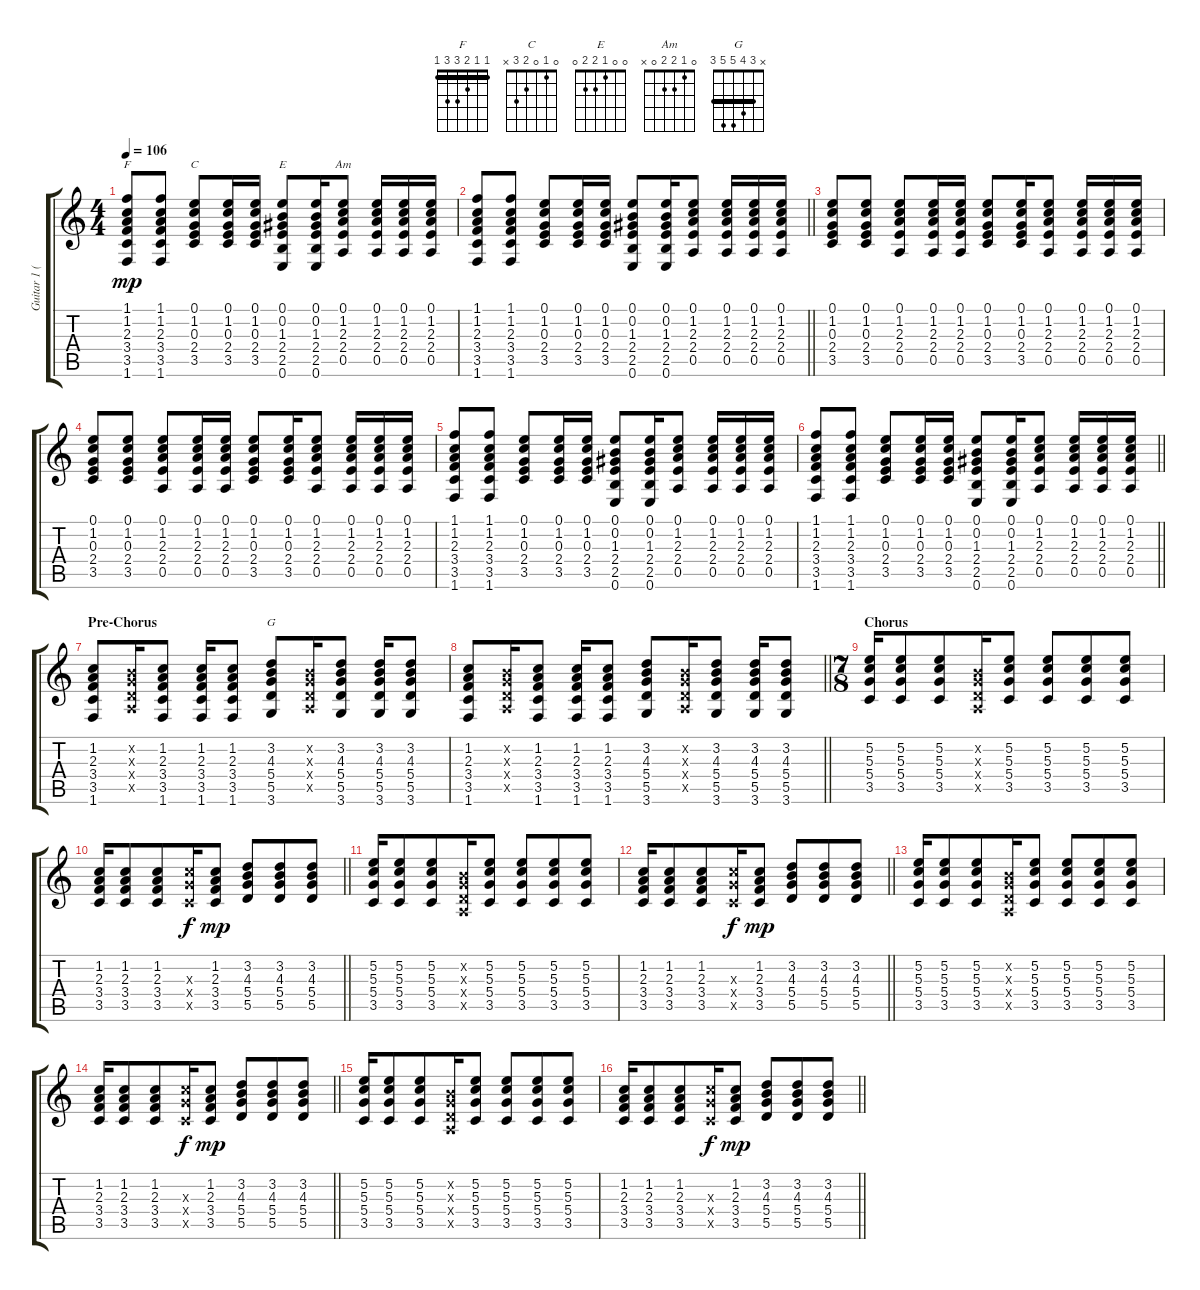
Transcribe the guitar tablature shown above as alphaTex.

\track ("Guitar 1 (Acoustic)" "Guitar 1 (") {instrument acousticguitarsteel}
\staff {score tabs}
\tuning (E4 B3 G3 D3 A2 E2) {hide}
\chord ("F" 1 1 2 3 3 1) {barre 1}
\chord ("C" 0 1 0 2 3 x)
\chord ("E" 0 0 1 2 2 0)
\chord ("Am" 0 1 2 2 0 x)
\chord ("G" x 3 4 5 5 3) {barre 3}
\ts (4 4)
\tempo 106
\clef g2
\ks c
(1.1 1.2 2.3 3.4 3.5 1.6).8{ch "F" dy mp} (1.1 1.2 2.3 3.4 3.5 1.6).8 (0.1 1.2 0.3 2.4 3.5).8{ch "C"} (0.1 1.2 0.3 2.4 3.5).16 (0.1 1.2 0.3 2.4 3.5).16 (0.1 0.2 1.3 2.4 2.5 0.6).8{ch "E"} (0.1 0.2 1.3 2.4 2.5 0.6).16 (0.1 1.2 2.3 2.4 0.5).8{ch "Am"} (0.1 1.2 2.3 2.4 0.5).16 (0.1 1.2 2.3 2.4 0.5).16 (0.1 1.2 2.3 2.4 0.5).16 |
\barLineRight lightlight
(1.1 1.2 2.3 3.4 3.5 1.6).8 (1.1 1.2 2.3 3.4 3.5 1.6).8 (0.1 1.2 0.3 2.4 3.5).8 (0.1 1.2 0.3 2.4 3.5).16 (0.1 1.2 0.3 2.4 3.5).16 (0.1 0.2 1.3 2.4 2.5 0.6).8 (0.1 0.2 1.3 2.4 2.5 0.6).16 (0.1 1.2 2.3 2.4 0.5).8 (0.1 1.2 2.3 2.4 0.5).16 (0.1 1.2 2.3 2.4 0.5).16 (0.1 1.2 2.3 2.4 0.5).16 |
(0.1 1.2 0.3 2.4 3.5).8 (0.1 1.2 0.3 2.4 3.5).8 (0.1 1.2 2.3 2.4 0.5).8 (0.1 1.2 2.3 2.4 0.5).16 (0.1 1.2 2.3 2.4 0.5).16 (0.1 1.2 0.3 2.4 3.5).8 (0.1 1.2 0.3 2.4 3.5).16 (0.1 1.2 2.3 2.4 0.5).8 (0.1 1.2 2.3 2.4 0.5).16 (0.1 1.2 2.3 2.4 0.5).16 (0.1 1.2 2.3 2.4 0.5).16 |
(0.1 1.2 0.3 2.4 3.5).8 (0.1 1.2 0.3 2.4 3.5).8 (0.1 1.2 2.3 2.4 0.5).8 (0.1 1.2 2.3 2.4 0.5).16 (0.1 1.2 2.3 2.4 0.5).16 (0.1 1.2 0.3 2.4 3.5).8 (0.1 1.2 0.3 2.4 3.5).16 (0.1 1.2 2.3 2.4 0.5).8 (0.1 1.2 2.3 2.4 0.5).16 (0.1 1.2 2.3 2.4 0.5).16 (0.1 1.2 2.3 2.4 0.5).16 |
(1.1 1.2 2.3 3.4 3.5 1.6).8 (1.1 1.2 2.3 3.4 3.5 1.6).8 (0.1 1.2 0.3 2.4 3.5).8 (0.1 1.2 0.3 2.4 3.5).16 (0.1 1.2 0.3 2.4 3.5).16 (0.1 0.2 1.3 2.4 2.5 0.6).8 (0.1 0.2 1.3 2.4 2.5 0.6).16 (0.1 1.2 2.3 2.4 0.5).8 (0.1 1.2 2.3 2.4 0.5).16 (0.1 1.2 2.3 2.4 0.5).16 (0.1 1.2 2.3 2.4 0.5).16 |
\barLineRight lightlight
(1.1 1.2 2.3 3.4 3.5 1.6).8 (1.1 1.2 2.3 3.4 3.5 1.6).8 (0.1 1.2 0.3 2.4 3.5).8 (0.1 1.2 0.3 2.4 3.5).16 (0.1 1.2 0.3 2.4 3.5).16 (0.1 0.2 1.3 2.4 2.5 0.6).8 (0.1 0.2 1.3 2.4 2.5 0.6).16 (0.1 1.2 2.3 2.4 0.5).8 (0.1 1.2 2.3 2.4 0.5).16 (0.1 1.2 2.3 2.4 0.5).16 (0.1 1.2 2.3 2.4 0.5).16 |
\section ("" "Pre-Chorus")
(1.2 2.3 3.4 3.5 1.6).8 (0.2{x} 0.3{x} 0.4{x} 0.5{x}).16 (1.2 2.3 3.4 3.5 1.6).8 (1.2 2.3 3.4 3.5 1.6).16 (1.2 2.3 3.4 3.5 1.6).8 (3.2 4.3 5.4 5.5 3.6).8{ch "G"} (0.2{x} 0.3{x} 0.4{x} 0.5{x}).16 (3.2 4.3 5.4 5.5 3.6).8 (3.2 4.3 5.4 5.5 3.6).16 (3.2 4.3 5.4 5.5 3.6).8 |
\barLineRight lightlight
(1.2 2.3 3.4 3.5 1.6).8 (0.2{x} 0.3{x} 0.4{x} 0.5{x}).16 (1.2 2.3 3.4 3.5 1.6).8 (1.2 2.3 3.4 3.5 1.6).16 (1.2 2.3 3.4 3.5 1.6).8 (3.2 4.3 5.4 5.5 3.6).8 (0.2{x} 0.3{x} 0.4{x} 0.5{x}).16 (3.2 4.3 5.4 5.5 3.6).8 (3.2 4.3 5.4 5.5 3.6).16 (3.2 4.3 5.4 5.5 3.6).8 |
\ts (7 8)
\section ("" "Chorus")
(5.2 5.3 5.4 3.5).16 (5.2 5.3 5.4 3.5).8 (5.2 5.3 5.4 3.5).8 (0.2{x} 0.3{x} 0.4{x} 0.5{x}).16 (5.2 5.3 5.4 3.5).8 (5.2 5.3 5.4 3.5).8 (5.2 5.3 5.4 3.5).8 (5.2 5.3 5.4 3.5).8 |
\barLineRight lightlight
(1.2 2.3 3.4 3.5).16 (1.2 2.3 3.4 3.5).8 (1.2 2.3 3.4 3.5).8 (5.3{x} 5.4{x} 3.5{x}).16{dy f} (1.2 2.3 3.4 3.5).8{dy mp} (3.2 4.3 5.4 5.5).8 (3.2 4.3 5.4 5.5).8 (3.2 4.3 5.4 5.5).8 |
(5.2 5.3 5.4 3.5).16 (5.2 5.3 5.4 3.5).8 (5.2 5.3 5.4 3.5).8 (0.2{x} 0.3{x} 0.4{x} 0.5{x}).16 (5.2 5.3 5.4 3.5).8 (5.2 5.3 5.4 3.5).8 (5.2 5.3 5.4 3.5).8 (5.2 5.3 5.4 3.5).8 |
\barLineRight lightlight
(1.2 2.3 3.4 3.5).16 (1.2 2.3 3.4 3.5).8 (1.2 2.3 3.4 3.5).8 (5.3{x} 5.4{x} 3.5{x}).16{dy f} (1.2 2.3 3.4 3.5).8{dy mp} (3.2 4.3 5.4 5.5).8 (3.2 4.3 5.4 5.5).8 (3.2 4.3 5.4 5.5).8 |
(5.2 5.3 5.4 3.5).16 (5.2 5.3 5.4 3.5).8 (5.2 5.3 5.4 3.5).8 (0.2{x} 0.3{x} 0.4{x} 0.5{x}).16 (5.2 5.3 5.4 3.5).8 (5.2 5.3 5.4 3.5).8 (5.2 5.3 5.4 3.5).8 (5.2 5.3 5.4 3.5).8 |
\barLineRight lightlight
(1.2 2.3 3.4 3.5).16 (1.2 2.3 3.4 3.5).8 (1.2 2.3 3.4 3.5).8 (5.3{x} 5.4{x} 3.5{x}).16{dy f} (1.2 2.3 3.4 3.5).8{dy mp} (3.2 4.3 5.4 5.5).8 (3.2 4.3 5.4 5.5).8 (3.2 4.3 5.4 5.5).8 |
(5.2 5.3 5.4 3.5).16 (5.2 5.3 5.4 3.5).8 (5.2 5.3 5.4 3.5).8 (0.2{x} 0.3{x} 0.4{x} 0.5{x}).16 (5.2 5.3 5.4 3.5).8 (5.2 5.3 5.4 3.5).8 (5.2 5.3 5.4 3.5).8 (5.2 5.3 5.4 3.5).8 |
\barLineRight lightlight
(1.2 2.3 3.4 3.5).16 (1.2 2.3 3.4 3.5).8 (1.2 2.3 3.4 3.5).8 (5.3{x} 5.4{x} 3.5{x}).16{dy f} (1.2 2.3 3.4 3.5).8{dy mp} (3.2 4.3 5.4 5.5).8 (3.2 4.3 5.4 5.5).8 (3.2 4.3 5.4 5.5).8
